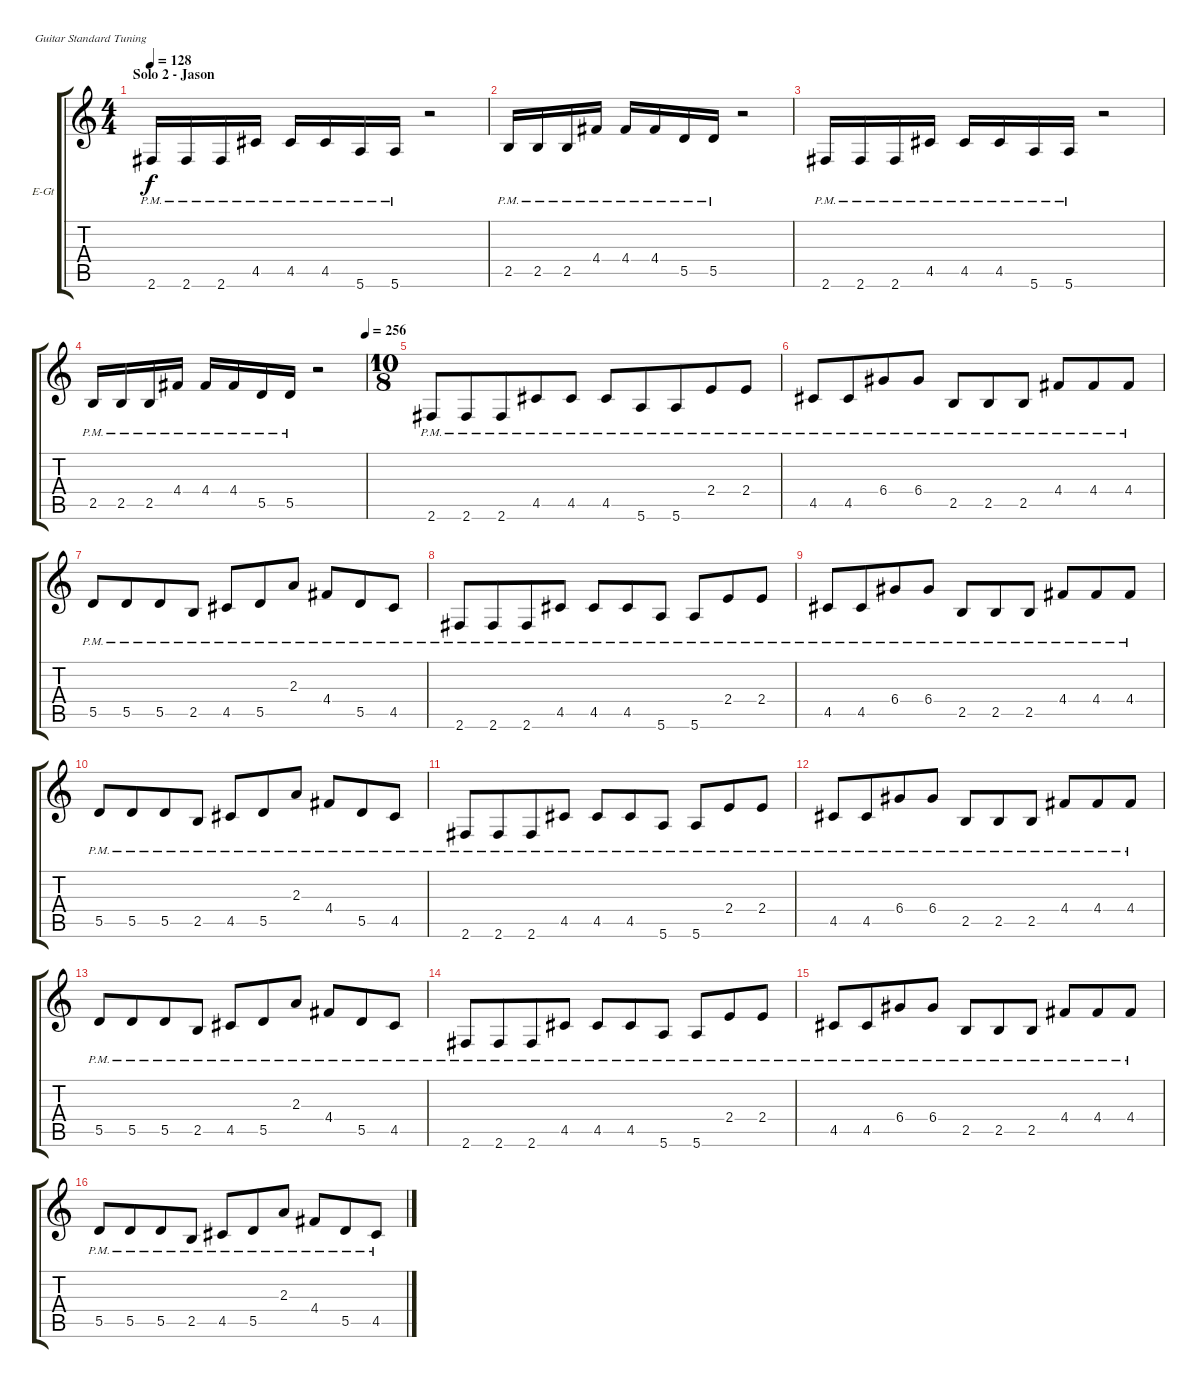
\bracketExtendMode groupsimilarinstruments
\firstSystemTrackNameOrientation horizontal
\otherSystemsTrackNameOrientation horizontal
\track ("Paul Masvidal" "E-Gt") {instrument distortionguitar}
\staff {score tabs}
\tuning (E4 B3 G3 D3 A2 E2)
\ts (4 4)
\section ("" "Solo 2 - Jason")
\tempo 128
\clef g2
\ks c
2.6{pm}.16{dy f} 2.6{pm}.16 2.6{pm}.16 4.5{pm}.16 4.5{pm}.16 4.5{pm}.16 5.6{pm}.16 5.6{pm}.16 r.2 |
2.5{pm}.16 2.5{pm}.16 2.5{pm}.16 4.4{pm}.16 4.4{pm}.16 4.4{pm}.16 5.5{pm}.16 5.5{pm}.16 r.2 |
2.6{pm}.16 2.6{pm}.16 2.6{pm}.16 4.5{pm}.16 4.5{pm}.16 4.5{pm}.16 5.6{pm}.16 5.6{pm}.16 r.2 |
\tempo (256 1)
2.5{pm}.16 2.5{pm}.16 2.5{pm}.16 4.4{pm}.16 4.4{pm}.16 4.4{pm}.16 5.5{pm}.16 5.5{pm}.16 r.2 |
\ts (10 8)
2.6{pm}.8{beam merge} 2.6{pm}.8{beam merge} 2.6{pm}.8{beam merge} 4.5{pm}.8{beam merge} 4.5{pm}.8{beam split} 4.5{pm}.8{beam merge} 5.6{pm}.8{beam merge} 5.6{pm}.8{beam merge} 2.4{pm}.8{beam merge} 2.4{pm}.8 |
4.5{pm}.8 4.5{pm}.8 6.4{pm}.8 6.4{pm}.8 2.5{pm}.8 2.5{pm}.8 2.5{pm}.8 4.4{pm}.8 4.4{pm}.8 4.4{pm}.8 |
5.5{pm}.8 5.5{pm}.8 5.5{pm}.8 2.5{pm}.8 4.5{pm}.8 5.5{pm}.8 2.3{pm}.8 4.4{pm}.8 5.5{pm}.8 4.5{pm}.8 |
2.6{pm}.8 2.6{pm}.8 2.6{pm}.8 4.5{pm}.8 4.5{pm}.8 4.5{pm}.8 5.6{pm}.8 5.6{pm}.8 2.4{pm}.8 2.4{pm}.8 |
4.5{pm}.8 4.5{pm}.8 6.4{pm}.8 6.4{pm}.8 2.5{pm}.8 2.5{pm}.8 2.5{pm}.8 4.4{pm}.8 4.4{pm}.8 4.4{pm}.8 |
5.5{pm}.8 5.5{pm}.8 5.5{pm}.8 2.5{pm}.8 4.5{pm}.8 5.5{pm}.8 2.3{pm}.8 4.4{pm}.8 5.5{pm}.8 4.5{pm}.8 |
2.6{pm}.8 2.6{pm}.8 2.6{pm}.8 4.5{pm}.8 4.5{pm}.8 4.5{pm}.8 5.6{pm}.8 5.6{pm}.8 2.4{pm}.8 2.4{pm}.8 |
4.5{pm}.8 4.5{pm}.8 6.4{pm}.8 6.4{pm}.8 2.5{pm}.8 2.5{pm}.8 2.5{pm}.8 4.4{pm}.8 4.4{pm}.8 4.4{pm}.8 |
5.5{pm}.8 5.5{pm}.8 5.5{pm}.8 2.5{pm}.8 4.5{pm}.8 5.5{pm}.8 2.3{pm}.8 4.4{pm}.8 5.5{pm}.8 4.5{pm}.8 |
2.6{pm}.8 2.6{pm}.8 2.6{pm}.8 4.5{pm}.8 4.5{pm}.8 4.5{pm}.8 5.6{pm}.8 5.6{pm}.8 2.4{pm}.8 2.4{pm}.8 |
4.5{pm}.8 4.5{pm}.8 6.4{pm}.8 6.4{pm}.8 2.5{pm}.8 2.5{pm}.8 2.5{pm}.8 4.4{pm}.8 4.4{pm}.8 4.4{pm}.8 |
5.5{pm}.8 5.5{pm}.8 5.5{pm}.8 2.5{pm}.8 4.5{pm}.8 5.5{pm}.8 2.3{pm}.8 4.4{pm}.8 5.5{pm}.8 4.5{pm}.8
